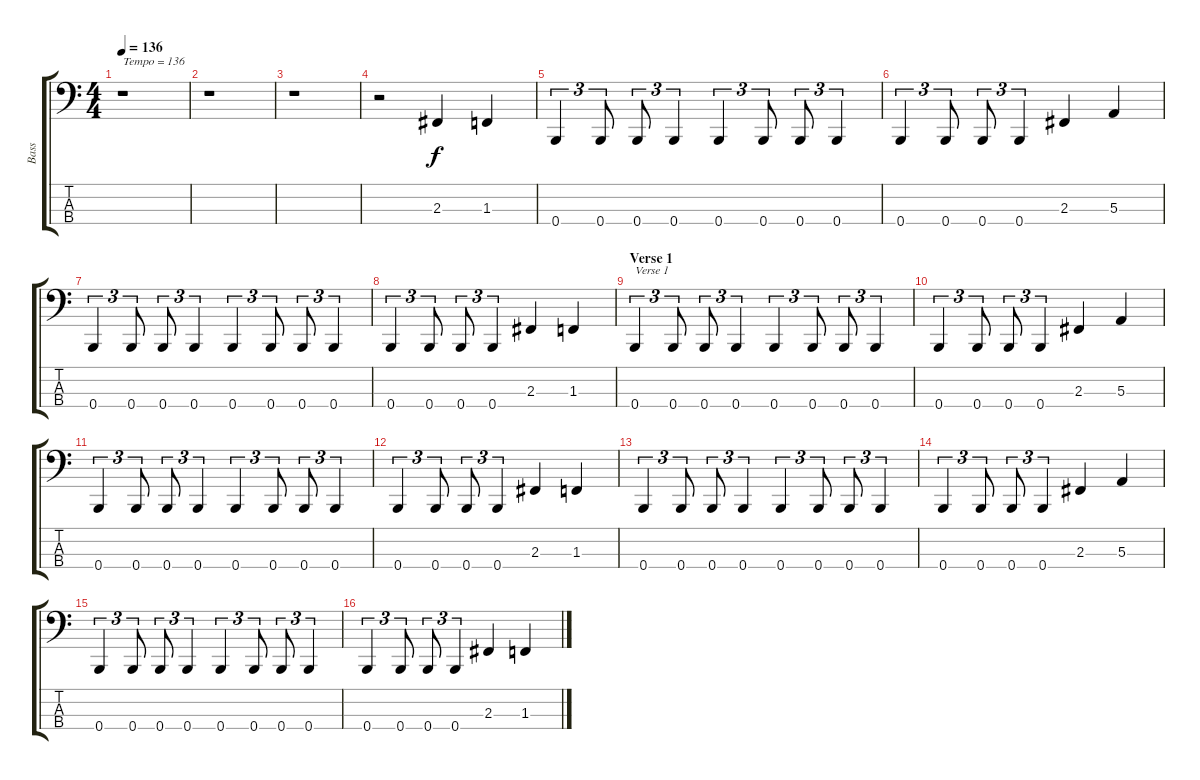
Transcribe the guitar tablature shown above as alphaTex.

\track ("Bass" "Bass") {instrument electricbassfinger}
\staff {score tabs}
\tuning (D2 A1 E1 B0) {hide}
\ts (4 4)
\tempo 136
\clef f4
\ks c
r.1{txt "Tempo = 136" dy f instrument electricbassfinger} |
r.1 |
r.1 |
r.2 2.3.4 1.3.4 |
0.4.4{tu (3 2)} 0.4.8{tu (3 2)} 0.4.8{tu (3 2)} 0.4.4{tu (3 2)} 0.4.4{tu (3 2)} 0.4.8{tu (3 2)} 0.4.8{tu (3 2)} 0.4.4{tu (3 2)} |
0.4.4{tu (3 2)} 0.4.8{tu (3 2)} 0.4.8{tu (3 2)} 0.4.4{tu (3 2)} 2.3.4 5.3.4 |
0.4.4{tu (3 2)} 0.4.8{tu (3 2)} 0.4.8{tu (3 2)} 0.4.4{tu (3 2)} 0.4.4{tu (3 2)} 0.4.8{tu (3 2)} 0.4.8{tu (3 2)} 0.4.4{tu (3 2)} |
0.4.4{tu (3 2)} 0.4.8{tu (3 2)} 0.4.8{tu (3 2)} 0.4.4{tu (3 2)} 2.3.4 1.3.4 |
\section ("" "Verse 1")
0.4.4{tu (3 2) txt "Verse 1"} 0.4.8{tu (3 2)} 0.4.8{tu (3 2)} 0.4.4{tu (3 2)} 0.4.4{tu (3 2)} 0.4.8{tu (3 2)} 0.4.8{tu (3 2)} 0.4.4{tu (3 2)} |
0.4.4{tu (3 2)} 0.4.8{tu (3 2)} 0.4.8{tu (3 2)} 0.4.4{tu (3 2)} 2.3.4 5.3.4 |
0.4.4{tu (3 2)} 0.4.8{tu (3 2)} 0.4.8{tu (3 2)} 0.4.4{tu (3 2)} 0.4.4{tu (3 2)} 0.4.8{tu (3 2)} 0.4.8{tu (3 2)} 0.4.4{tu (3 2)} |
0.4.4{tu (3 2)} 0.4.8{tu (3 2)} 0.4.8{tu (3 2)} 0.4.4{tu (3 2)} 2.3.4 1.3.4 |
0.4.4{tu (3 2)} 0.4.8{tu (3 2)} 0.4.8{tu (3 2)} 0.4.4{tu (3 2)} 0.4.4{tu (3 2)} 0.4.8{tu (3 2)} 0.4.8{tu (3 2)} 0.4.4{tu (3 2)} |
0.4.4{tu (3 2)} 0.4.8{tu (3 2)} 0.4.8{tu (3 2)} 0.4.4{tu (3 2)} 2.3.4 5.3.4 |
0.4.4{tu (3 2)} 0.4.8{tu (3 2)} 0.4.8{tu (3 2)} 0.4.4{tu (3 2)} 0.4.4{tu (3 2)} 0.4.8{tu (3 2)} 0.4.8{tu (3 2)} 0.4.4{tu (3 2)} |
0.4.4{tu (3 2)} 0.4.8{tu (3 2)} 0.4.8{tu (3 2)} 0.4.4{tu (3 2)} 2.3.4 1.3.4
